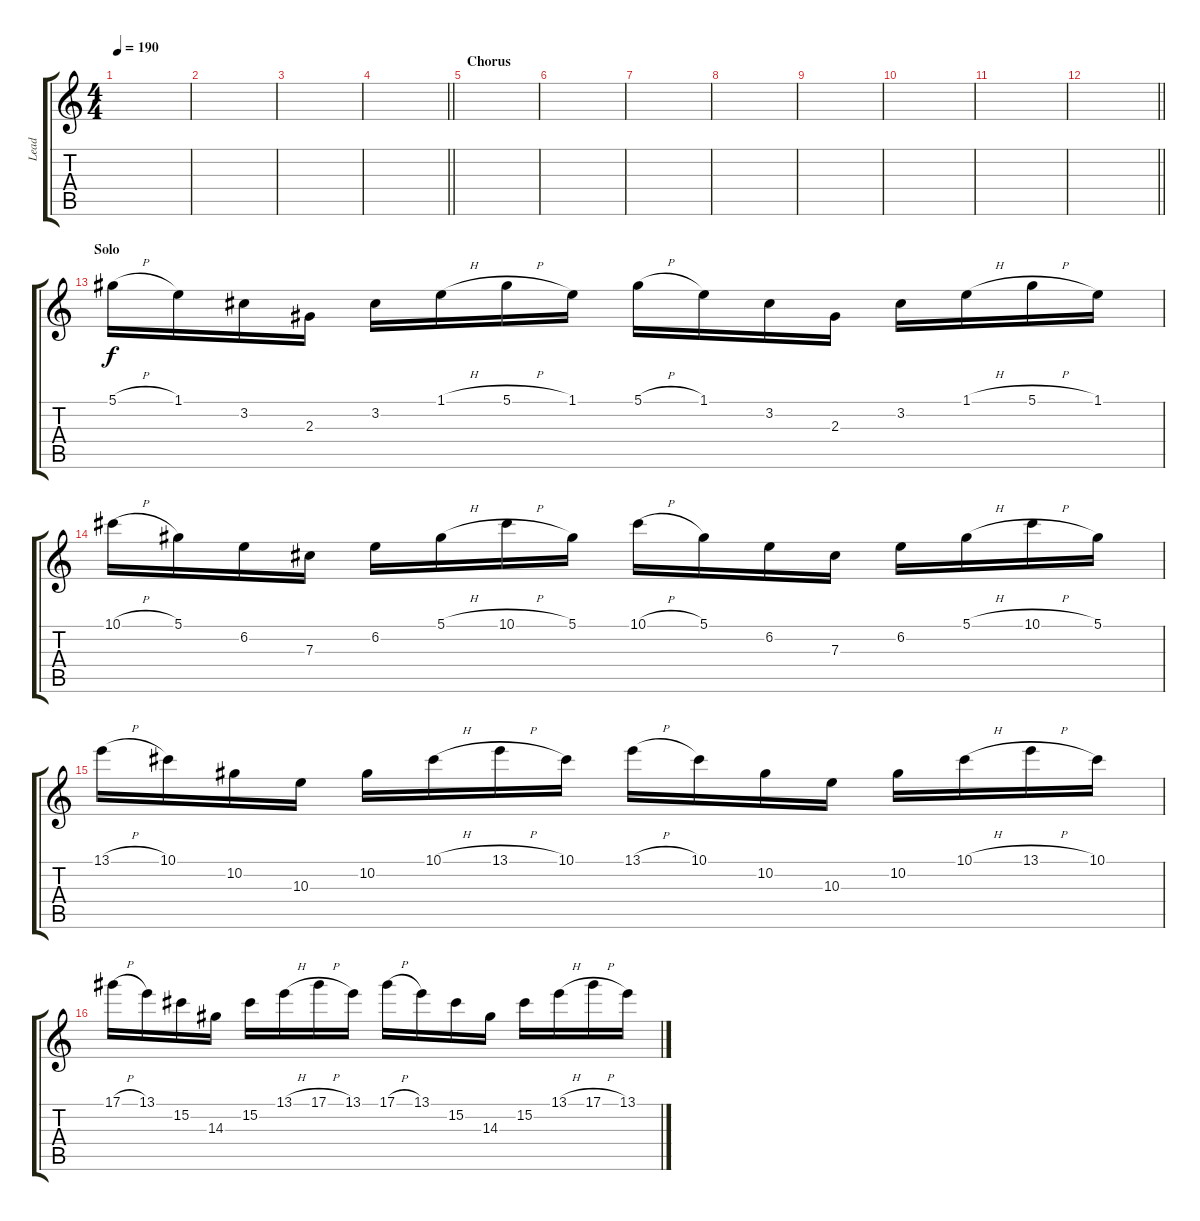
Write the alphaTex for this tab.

\track ("Lead" "Lead") {instrument distortionguitar}
\staff {score tabs}
\tuning (Eb4 Bb3 Gb3 Db3 Ab2 Db2) {hide}
\ts (4 4)
\tempo 190
\clef g2
\ks c
|
|
|
\barLineRight lightlight
|
\section ("" "Chorus")
|
|
|
|
|
|
|
\barLineRight lightlight
|
\section ("" "Solo")
5.1{h}.16 1.1.16 3.2.16 2.3.16 3.2.16 1.1{h}.16 5.1{h}.16 1.1.16 5.1{h}.16 1.1.16 3.2.16 2.3.16 3.2.16 1.1{h}.16 5.1{h}.16 1.1.16 |
10.1{h}.16 5.1.16 6.2.16 7.3.16 6.2.16 5.1{h}.16 10.1{h}.16 5.1.16 10.1{h}.16 5.1.16 6.2.16 7.3.16 6.2.16 5.1{h}.16 10.1{h}.16 5.1.16 |
13.1{h}.16 10.1.16 10.2.16 10.3.16 10.2.16 10.1{h}.16 13.1{h}.16 10.1.16 13.1{h}.16 10.1.16 10.2.16 10.3.16 10.2.16 10.1{h}.16 13.1{h}.16 10.1.16 |
17.1{h}.16 13.1.16 15.2.16 14.3.16 15.2.16 13.1{h}.16 17.1{h}.16 13.1.16 17.1{h}.16 13.1.16 15.2.16 14.3.16 15.2.16 13.1{h}.16 17.1{h}.16 13.1.16
